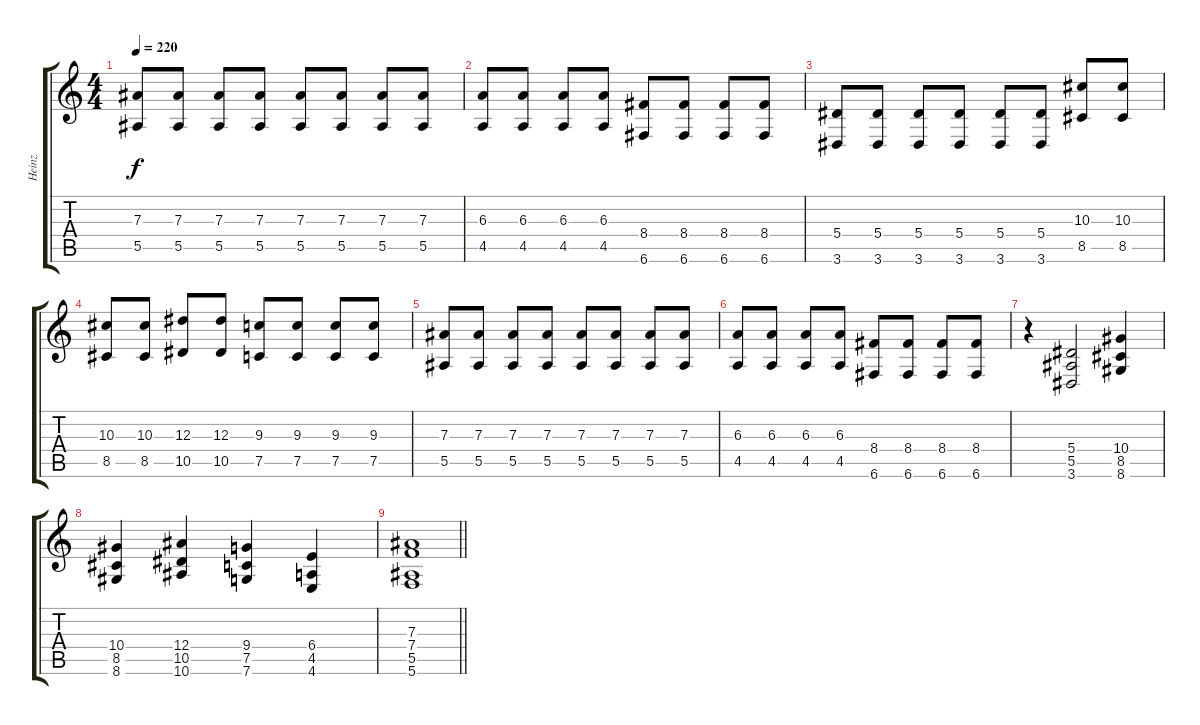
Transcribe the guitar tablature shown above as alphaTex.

\track ("Heinz" "Heinz") {instrument distortionguitar}
\staff {score tabs}
\tuning (C4 G3 Eb3 Bb2 F2 C2) {hide}
\ts (4 4)
\tempo 220
\clef g2
\ks c
(7.3 5.5).8{dy f} (7.3 5.5).8 (7.3 5.5).8 (7.3 5.5).8 (7.3 5.5).8 (7.3 5.5).8 (7.3 5.5).8 (7.3 5.5).8 |
(6.3 4.5).8 (6.3 4.5).8 (6.3 4.5).8 (6.3 4.5).8 (8.4 6.6).8 (8.4 6.6).8 (8.4 6.6).8 (8.4 6.6).8 |
(5.4 3.6).8 (5.4 3.6).8 (5.4 3.6).8 (5.4 3.6).8 (5.4 3.6).8 (5.4 3.6).8 (10.3 8.5).8 (10.3 8.5).8 |
(10.3 8.5).8 (10.3 8.5).8 (12.3 10.5).8 (12.3 10.5).8 (9.3 7.5).8 (9.3 7.5).8 (9.3 7.5).8 (9.3 7.5).8 |
(7.3 5.5).8 (7.3 5.5).8 (7.3 5.5).8 (7.3 5.5).8 (7.3 5.5).8 (7.3 5.5).8 (7.3 5.5).8 (7.3 5.5).8 |
(6.3 4.5).8 (6.3 4.5).8 (6.3 4.5).8 (6.3 4.5).8 (8.4 6.6).8 (8.4 6.6).8 (8.4 6.6).8 (8.4 6.6).8 |
r.4 (5.4 5.5 3.6).2 (10.4 8.5 8.6).4 |
(10.4 8.5 8.6).4 (12.4 10.5 10.6).4 (9.4 7.5 7.6).4 (6.4 4.5 4.6).4 |
\barLineRight lightlight
(7.3 7.4 5.5 5.6).1
